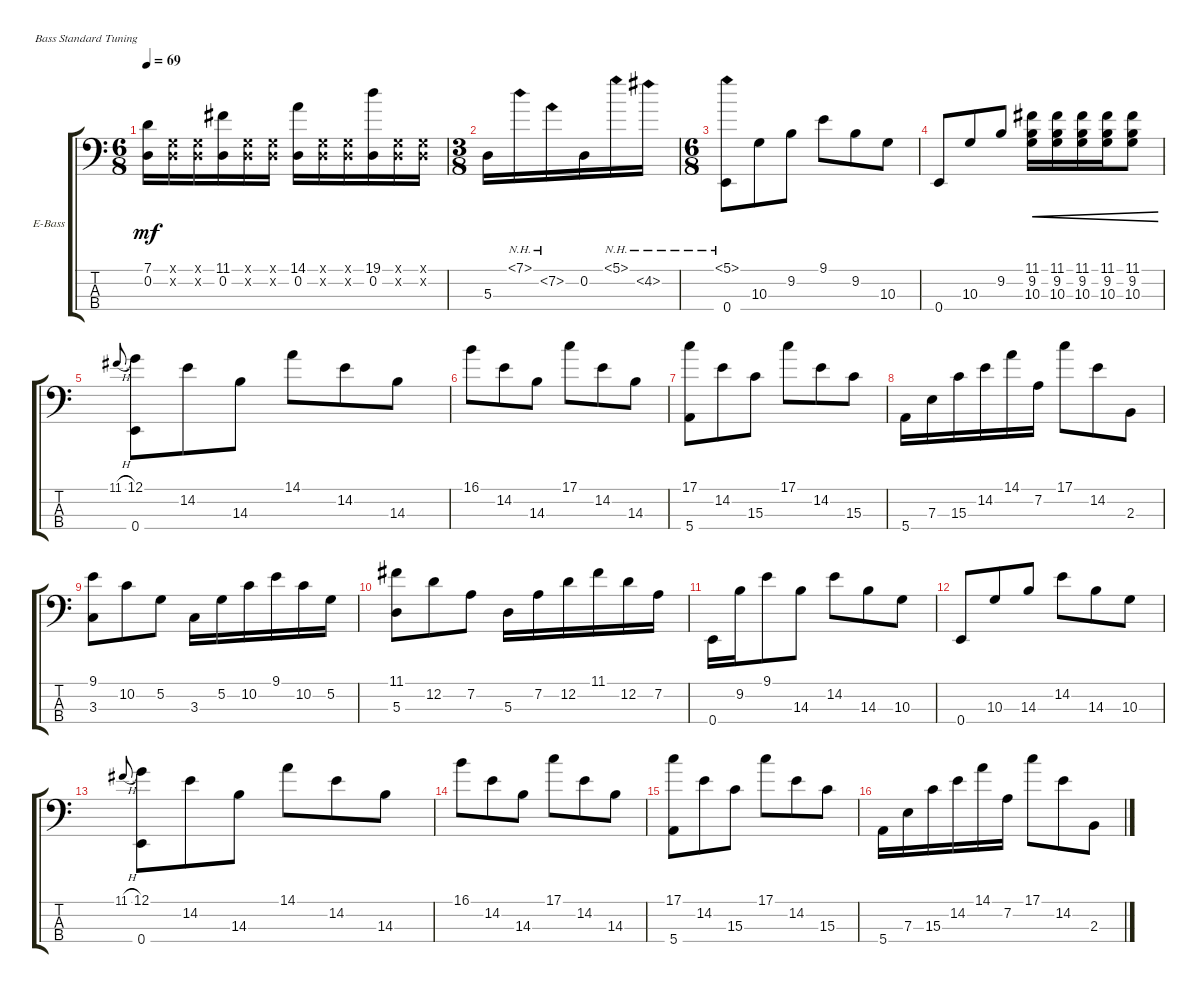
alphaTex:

\bracketExtendMode groupsimilarinstruments
\firstSystemTrackNameOrientation horizontal
\otherSystemsTrackNameOrientation horizontal
\track ("Bass Solo" "E-Bass") {instrument acousticgrandpiano}
\staff {score tabs}
\tuning (G2 D2 A1 E1)
\displaytranspose 12
\ts (6 8)
\tempo 69
\clef f4
\scale
0.336194
\ks c
(7.1 0.2).16{dy mf} (0.1{x} 0.2{x}).16 (0.1{x} 0.2{x}).16 (11.1 0.2).16 (0.1{x} 0.2{x}).16 (0.1{x} 0.2{x}).16 (14.1 0.2).16 (0.1{x} 0.2{x}).16 (0.1{x} 0.2{x}).16 (19.1 0.2).16 (0.1{x} 0.2{x}).16 (0.1{x} 0.2{x}).16 |
\ts (3 8)
\scale
0.296454 5.3.16 7.1{nh}.16 7.2{nh}.16 0.2.16 5.1{nh}.16 4.2{nh}.16 |
\ts (6 8)
\scale
0.363376 (5.1{nh} 0.4).8 10.3.8 9.2.8 9.1.8 9.2.8 10.3.8 |
\scale
0.341917 0.4.8 10.3.8 9.2.8 (11.1 9.2 10.3).16{cre} (11.1 9.2 10.3).16{cre} (11.1 9.2 10.3).16{cre} (11.1 9.2 10.3).16{cre} (11.1 9.2 10.3).8{cre} |
\scale
0.295035 11.1{h}.8{gr onbeat} (12.1 0.4).8 14.2.8 14.3.8 14.1.8 14.2.8 14.3.8 |
\scale
0.359487 16.1.8 14.2.8 14.3.8 17.1.8 14.2.8 14.3.8 |
\scale
0.346686 (17.1 5.4).8 14.2.8 15.3.8 17.1.8 14.2.8 15.3.8 |
\scale
0.295842 5.4.16 7.3.16 15.3.16 14.2.16 14.1.16 7.2.16 17.1.8 14.2.8 2.3.8 |
\scale
0.374479 (9.1 3.3).8 10.2.8 5.2.8 3.3.16 5.2.16 10.2.16 9.1.16 10.2.16 5.2.16 |
\scale
0.3236 (11.1 5.3).8 12.2.8 7.2.8 5.3.16 7.2.16 12.2.16 11.1.16 12.2.16 7.2.16 |
\scale
0.301616 0.4.16 9.2.16 9.1.8 14.3.8 14.2.8 14.3.8 10.3.8 |
\scale
0.333333 0.4.8 10.3.8 14.3.8 14.2.8 14.3.8 10.3.8 |
\scale
0.333333 11.1{h}.8{gr onbeat} (12.1 0.4).8 14.2.8 14.3.8 14.1.8 14.2.8 14.3.8 |
\scale
0.333333 16.1.8 14.2.8 14.3.8 17.1.8 14.2.8 14.3.8 |
\scale
0.333333 (17.1 5.4).8 14.2.8 15.3.8 17.1.8 14.2.8 15.3.8 |
\scale
0.333333 5.4.16 7.3.16 15.3.16 14.2.16 14.1.16 7.2.16 17.1.8 14.2.8 2.3.8
